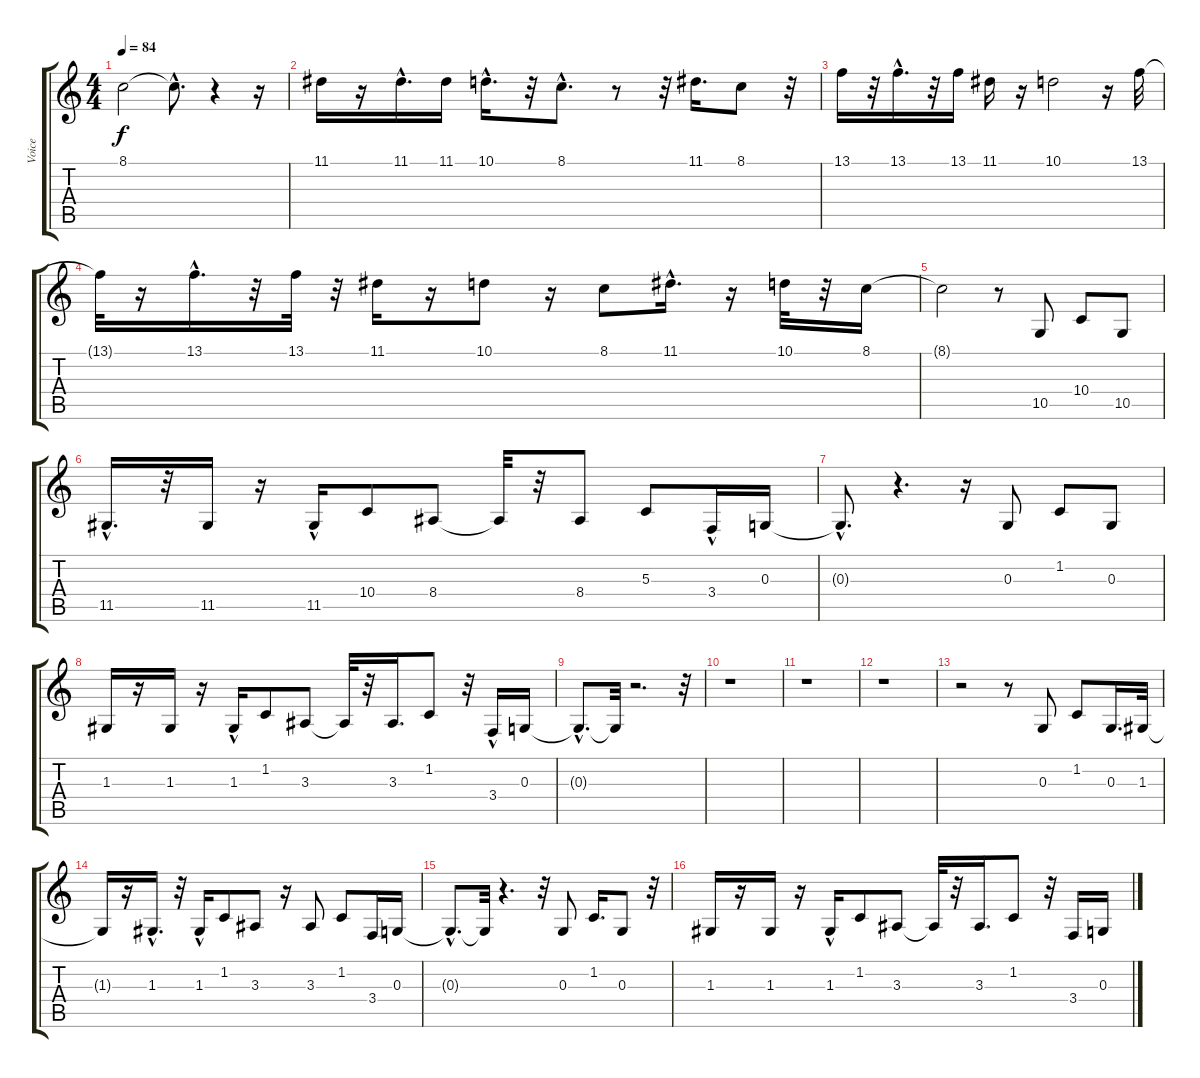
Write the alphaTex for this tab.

\track ("Voice" "Voice") {instrument acousticgrandpiano}
\staff {score tabs}
\tuning (E4 B3 G3 D3 A2 E2) {hide}
\ts (4 4)
\tempo 84
\clef g2
\ks c
8.1{t}.2{dy f} 8.1{hac t}.8{d} r.4 r.16 |
11.1.16 r.16 11.1{hac}.16{d} 11.1.16 10.1{hac}.16{d} r.32 8.1{hac}.8{d} r.8 r.32 11.1.16{d} 8.1.8 r.32 |
13.1.16 r.32 13.1{hac}.16{d} r.32 13.1.16 11.1.16 r.16 10.1.2 r.16 13.1.32 |
13.1{t}.32 r.16 13.1{hac}.16{d} r.32 13.1.32 r.32 11.1.16 r.16 10.1.8 r.16 8.1.8 11.1{hac}.16{d} r.16 10.1.32 r.32 8.1.16 |
8.1{t}.2 r.8 10.5.8 10.4.8 10.5.8 |
11.5{hac}.16{d} r.32 11.5.16 r.16 11.5{hac}.16 10.4.8 8.4.8 8.4{t}.32 r.32 8.4.8 5.3.8 3.4{hac}.16 0.3.16 |
0.3{hac t}.8{d} r.4{d} r.16 0.3.8 1.2.8 0.3.8 |
1.3.16 r.16 1.3.16 r.16 1.3{hac}.16 1.2.8 3.3.8 3.3{t}.32 r.32 3.3.16{d} 1.2.8 r.32 3.4{hac}.16 0.3.16 |
0.3{hac t}.8{d} 0.3{t}.32 r.2{d} r.32 |
r.1 |
r.1 |
r.1 |
r.2 r.8 0.3.8 1.2.8 0.3.16{d} 1.3.32 |
1.3{t}.16 r.16 1.3{hac}.16{d} r.32 1.3{hac}.16 1.2.8 3.3.8 r.16 3.3.8 1.2.8 3.4.16 0.3.16 |
0.3{hac t}.8{d} 0.3{t}.32 r.4{d} r.32 0.3.8 1.2.16{d} 0.3.8 r.32 |
1.3.16 r.16 1.3.16 r.16 1.3{hac}.16 1.2.8 3.3.8 3.3{t}.32 r.32 3.3.16{d} 1.2.8 r.32 3.4.16 0.3.16
